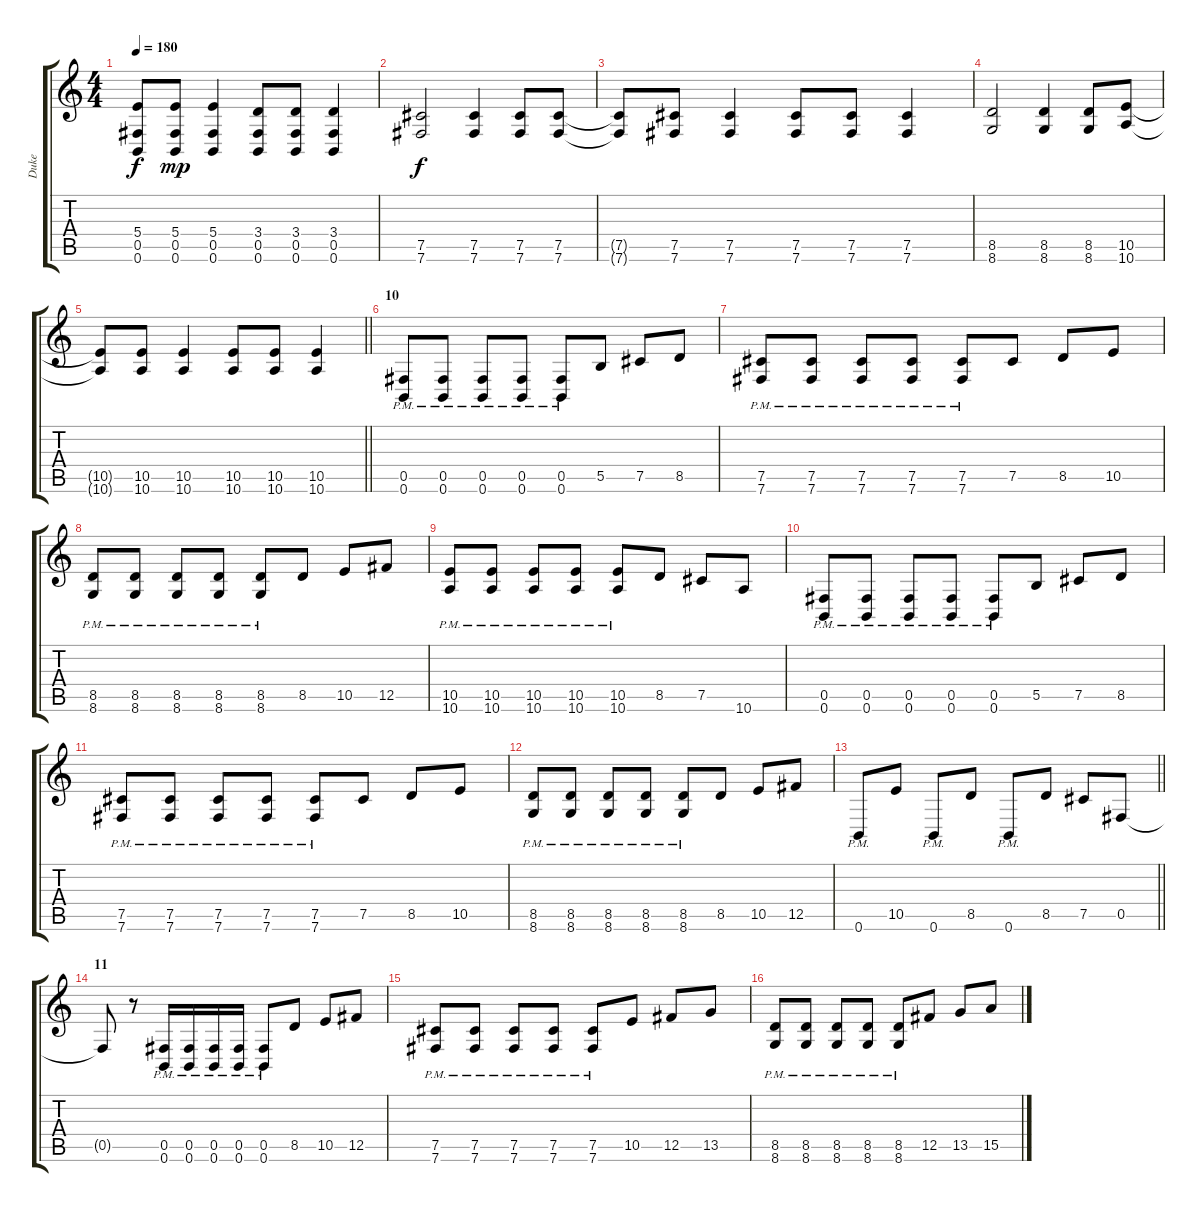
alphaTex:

\track ("Duke" "Duke") {instrument distortionguitar}
\staff {score tabs}
\tuning (Db4 Ab3 E3 B2 Gb2 B1) {hide}
\ts (4 4)
\tempo 180
\clef g2
\ks c
(5.4{t} 0.5{t} 0.6{t}).8{dy f} (5.4 0.5 0.6).8{dy mp} (5.4 0.5 0.6).4 (3.4 0.5 0.6).8 (3.4 0.5 0.6).8 (3.4 0.5 0.6).4 |
(7.5 7.6).2{dy f} (7.5 7.6).4 (7.5 7.6).8 (7.5 7.6).8 |
(7.5{t} 7.6{t}).8 (7.5 7.6).8 (7.5 7.6).4 (7.5 7.6).8 (7.5 7.6).8 (7.5 7.6).4 |
(8.5 8.6).2 (8.5 8.6).4 (8.5 8.6).8 (10.5 10.6).8 |
\barLineRight lightlight
(10.5{t} 10.6{t}).8 (10.5 10.6).8 (10.5 10.6).4 (10.5 10.6).8 (10.5 10.6).8 (10.5 10.6).4 |
\section ("" "10")
(0.5{pm} 0.6{pm}).8 (0.5{pm} 0.6{pm}).8 (0.5{pm} 0.6{pm}).8 (0.5{pm} 0.6{pm}).8 (0.5{pm} 0.6{pm}).8 5.5.8 7.5.8 8.5.8 |
(7.5{pm} 7.6{pm}).8 (7.5{pm} 7.6{pm}).8 (7.5{pm} 7.6{pm}).8 (7.5{pm} 7.6{pm}).8 (7.5{pm} 7.6{pm}).8 7.5.8 8.5.8 10.5.8 |
(8.5{pm} 8.6{pm}).8 (8.5{pm} 8.6{pm}).8 (8.5{pm} 8.6{pm}).8 (8.5{pm} 8.6{pm}).8 (8.5{pm} 8.6{pm}).8 8.5.8 10.5.8 12.5.8 |
(10.5{pm} 10.6{pm}).8 (10.5{pm} 10.6{pm}).8 (10.5{pm} 10.6{pm}).8 (10.5{pm} 10.6{pm}).8 (10.5{pm} 10.6{pm}).8 8.5.8 7.5.8 10.6.8 |
(0.5{pm} 0.6{pm}).8 (0.5{pm} 0.6{pm}).8 (0.5{pm} 0.6{pm}).8 (0.5{pm} 0.6{pm}).8 (0.5{pm} 0.6{pm}).8 5.5.8 7.5.8 8.5.8 |
(7.5{pm} 7.6{pm}).8 (7.5{pm} 7.6{pm}).8 (7.5{pm} 7.6{pm}).8 (7.5{pm} 7.6{pm}).8 (7.5{pm} 7.6{pm}).8 7.5.8 8.5.8 10.5.8 |
(8.5{pm} 8.6{pm}).8 (8.5{pm} 8.6{pm}).8 (8.5{pm} 8.6{pm}).8 (8.5{pm} 8.6{pm}).8 (8.5{pm} 8.6{pm}).8 8.5.8 10.5.8 12.5.8 |
\barLineRight lightlight
0.6{pm}.8 10.5.8 0.6{pm}.8 8.5.8 0.6{pm}.8 8.5.8 7.5.8 0.5.8 |
\section ("" "11")
0.5{t}.8 r.8 (0.5{pm} 0.6{pm}).16 (0.5{pm} 0.6{pm}).16 (0.5{pm} 0.6{pm}).16 (0.5{pm} 0.6{pm}).16 (0.5{pm} 0.6{pm}).8 8.5.8 10.5.8 12.5.8 |
(7.5{pm} 7.6{pm}).8 (7.5{pm} 7.6{pm}).8 (7.5{pm} 7.6{pm}).8 (7.5{pm} 7.6{pm}).8 (7.5{pm} 7.6{pm}).8 10.5.8 12.5.8 13.5.8 |
(8.5{pm} 8.6{pm}).8 (8.5{pm} 8.6{pm}).8 (8.5{pm} 8.6{pm}).8 (8.5{pm} 8.6{pm}).8 (8.5{pm} 8.6{pm}).8 12.5.8 13.5.8 15.5.8
